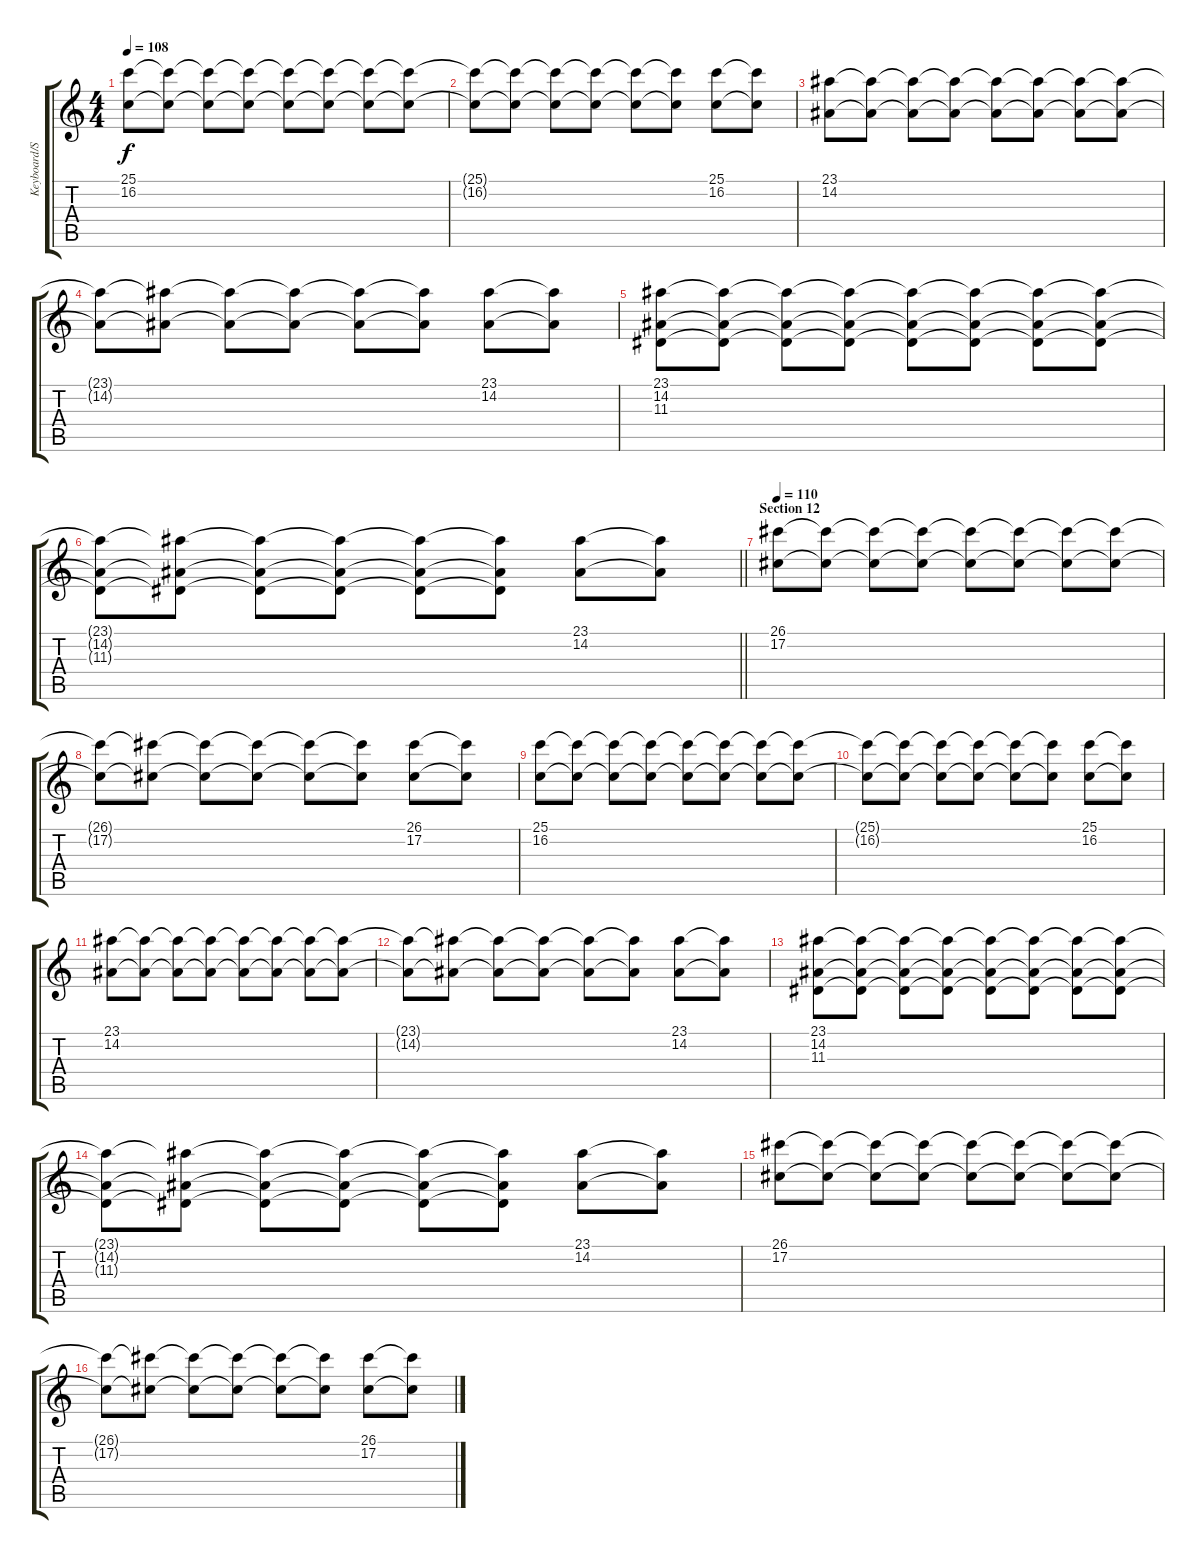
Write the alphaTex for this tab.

\track ("Keyboard/Synth" "Keyboard/S") {instrument pad2warm}
\staff {score tabs}
\tuning (B3 Ab3 E3 B2 Gb2 B1) {hide}
\ts (4 4)
\tempo 108
\clef g2
\ks c
(25.1 16.2).8{dy f} (25.1{t} 16.2{t}).8 (25.1{t} 16.2{t}).8 (25.1{t} 16.2{t}).8 (25.1{t} 16.2{t}).8 (25.1{t} 16.2{t}).8 (25.1{t} 16.2{t}).8 (25.1{t} 16.2{t}).8 |
(25.1{t} 16.2{t}).8 (25.1{t} 16.2{t}).8 (25.1{t} 16.2{t}).8 (25.1{t} 16.2{t}).8 (25.1{t} 16.2{t}).8 (25.1{t} 16.2{t}).8 (25.1 16.2).8 (25.1{t} 16.2{t}).8 |
(23.1 14.2).8 (23.1{t} 14.2{t}).8 (23.1{t} 14.2{t}).8 (23.1{t} 14.2{t}).8 (23.1{t} 14.2{t}).8 (23.1{t} 14.2{t}).8 (23.1{t} 14.2{t}).8 (23.1{t} 14.2{t}).8 |
(23.1{t} 14.2{t}).8 (23.1{t} 14.2{t}).8 (23.1{t} 14.2{t}).8 (23.1{t} 14.2{t}).8 (23.1{t} 14.2{t}).8 (23.1{t} 14.2{t}).8 (23.1 14.2).8 (23.1{t} 14.2{t}).8 |
(23.1 14.2 11.3).8 (23.1{t} 14.2{t} 11.3{t}).8 (23.1{t} 14.2{t} 11.3{t}).8 (23.1{t} 14.2{t} 11.3{t}).8 (23.1{t} 14.2{t} 11.3{t}).8 (23.1{t} 14.2{t} 11.3{t}).8 (23.1{t} 14.2{t} 11.3{t}).8 (23.1{t} 14.2{t} 11.3{t}).8 |
\barLineRight lightlight
(23.1{t} 14.2{t} 11.3{t}).8 (23.1{t} 14.2{t} 11.3{t}).8 (23.1{t} 14.2{t} 11.3{t}).8 (23.1{t} 14.2{t} 11.3{t}).8 (23.1{t} 14.2{t} 11.3{t}).8 (23.1{t} 14.2{t} 11.3{t}).8 (23.1 14.2).8 (23.1{t} 14.2{t}).8 |
\section ("" "Section 12")
\tempo 110
(26.1 17.2).8 (26.1{t} 17.2{t}).8 (26.1{t} 17.2{t}).8 (26.1{t} 17.2{t}).8 (26.1{t} 17.2{t}).8 (26.1{t} 17.2{t}).8 (26.1{t} 17.2{t}).8 (26.1{t} 17.2{t}).8 |
(26.1{t} 17.2{t}).8 (26.1{t} 17.2{t}).8 (26.1{t} 17.2{t}).8 (26.1{t} 17.2{t}).8 (26.1{t} 17.2{t}).8 (26.1{t} 17.2{t}).8 (26.1 17.2).8 (26.1{t} 17.2{t}).8 |
(25.1 16.2).8 (25.1{t} 16.2{t}).8 (25.1{t} 16.2{t}).8 (25.1{t} 16.2{t}).8 (25.1{t} 16.2{t}).8 (25.1{t} 16.2{t}).8 (25.1{t} 16.2{t}).8 (25.1{t} 16.2{t}).8 |
(25.1{t} 16.2{t}).8 (25.1{t} 16.2{t}).8 (25.1{t} 16.2{t}).8 (25.1{t} 16.2{t}).8 (25.1{t} 16.2{t}).8 (25.1{t} 16.2{t}).8 (25.1 16.2).8 (25.1{t} 16.2{t}).8 |
(23.1 14.2).8 (23.1{t} 14.2{t}).8 (23.1{t} 14.2{t}).8 (23.1{t} 14.2{t}).8 (23.1{t} 14.2{t}).8 (23.1{t} 14.2{t}).8 (23.1{t} 14.2{t}).8 (23.1{t} 14.2{t}).8 |
(23.1{t} 14.2{t}).8 (23.1{t} 14.2{t}).8 (23.1{t} 14.2{t}).8 (23.1{t} 14.2{t}).8 (23.1{t} 14.2{t}).8 (23.1{t} 14.2{t}).8 (23.1 14.2).8 (23.1{t} 14.2{t}).8 |
(23.1 14.2 11.3).8 (23.1{t} 14.2{t} 11.3{t}).8 (23.1{t} 14.2{t} 11.3{t}).8 (23.1{t} 14.2{t} 11.3{t}).8 (23.1{t} 14.2{t} 11.3{t}).8 (23.1{t} 14.2{t} 11.3{t}).8 (23.1{t} 14.2{t} 11.3{t}).8 (23.1{t} 14.2{t} 11.3{t}).8 |
(23.1{t} 14.2{t} 11.3{t}).8 (23.1{t} 14.2{t} 11.3{t}).8 (23.1{t} 14.2{t} 11.3{t}).8 (23.1{t} 14.2{t} 11.3{t}).8 (23.1{t} 14.2{t} 11.3{t}).8 (23.1{t} 14.2{t} 11.3{t}).8 (23.1 14.2).8 (23.1{t} 14.2{t}).8 |
(26.1 17.2).8 (26.1{t} 17.2{t}).8 (26.1{t} 17.2{t}).8 (26.1{t} 17.2{t}).8 (26.1{t} 17.2{t}).8 (26.1{t} 17.2{t}).8 (26.1{t} 17.2{t}).8 (26.1{t} 17.2{t}).8 |
(26.1{t} 17.2{t}).8 (26.1{t} 17.2{t}).8 (26.1{t} 17.2{t}).8 (26.1{t} 17.2{t}).8 (26.1{t} 17.2{t}).8 (26.1{t} 17.2{t}).8 (26.1 17.2).8 (26.1{t} 17.2{t}).8
